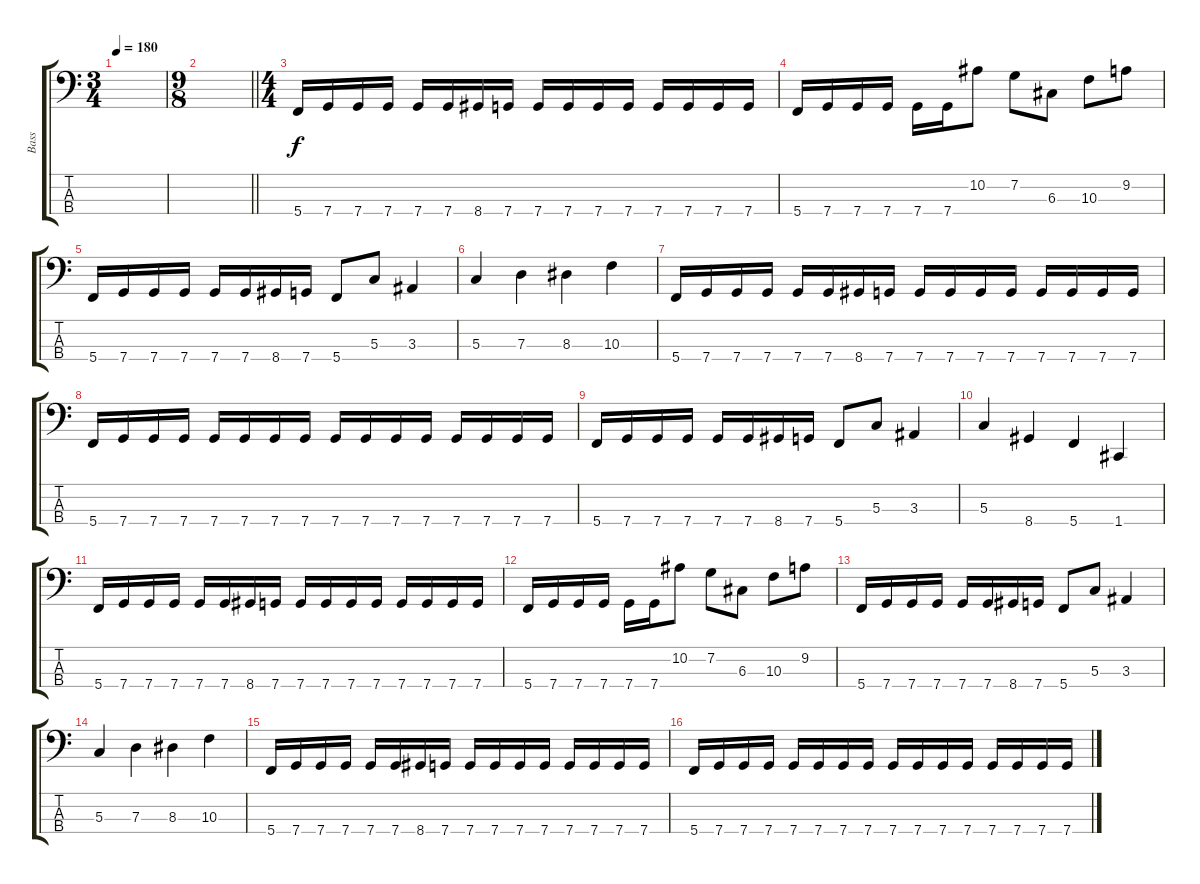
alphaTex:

\track ("Bass" "Bass") {instrument acousticguitarsteel}
\staff {score tabs}
\tuning (F2 C2 G1 C1) {hide}
\ts (3 4)
\tempo 180
\clef f4
\ks c
|
\ts (9 8)
\barLineRight lightlight
|
\ts (4 4)
5.4.16 7.4.16 7.4.16 7.4.16 7.4.16 7.4.16 8.4.16 7.4.16 7.4.16 7.4.16 7.4.16 7.4.16 7.4.16 7.4.16 7.4.16 7.4.16 |
5.4.16 7.4.16 7.4.16 7.4.16 7.4.16 7.4.16 10.2.8 7.2.8 6.3.8 10.3.8 9.2.8 |
5.4.16 7.4.16 7.4.16 7.4.16 7.4.16 7.4.16 8.4.16 7.4.16 5.4.8 5.3.8 3.3.4 |
5.3.4 7.3.4 8.3.4 10.3.4 |
5.4.16 7.4.16 7.4.16 7.4.16 7.4.16 7.4.16 8.4.16 7.4.16 7.4.16 7.4.16 7.4.16 7.4.16 7.4.16 7.4.16 7.4.16 7.4.16 |
5.4.16 7.4.16 7.4.16 7.4.16 7.4.16 7.4.16 7.4.16 7.4.16 7.4.16 7.4.16 7.4.16 7.4.16 7.4.16 7.4.16 7.4.16 7.4.16 |
5.4.16 7.4.16 7.4.16 7.4.16 7.4.16 7.4.16 8.4.16 7.4.16 5.4.8 5.3.8 3.3.4 |
5.3.4 8.4.4 5.4.4 1.4.4 |
5.4.16 7.4.16 7.4.16 7.4.16 7.4.16 7.4.16 8.4.16 7.4.16 7.4.16 7.4.16 7.4.16 7.4.16 7.4.16 7.4.16 7.4.16 7.4.16 |
5.4.16 7.4.16 7.4.16 7.4.16 7.4.16 7.4.16 10.2.8 7.2.8 6.3.8 10.3.8 9.2.8 |
5.4.16 7.4.16 7.4.16 7.4.16 7.4.16 7.4.16 8.4.16 7.4.16 5.4.8 5.3.8 3.3.4 |
5.3.4 7.3.4 8.3.4 10.3.4 |
5.4.16 7.4.16 7.4.16 7.4.16 7.4.16 7.4.16 8.4.16 7.4.16 7.4.16 7.4.16 7.4.16 7.4.16 7.4.16 7.4.16 7.4.16 7.4.16 |
5.4.16 7.4.16 7.4.16 7.4.16 7.4.16 7.4.16 7.4.16 7.4.16 7.4.16 7.4.16 7.4.16 7.4.16 7.4.16 7.4.16 7.4.16 7.4.16
